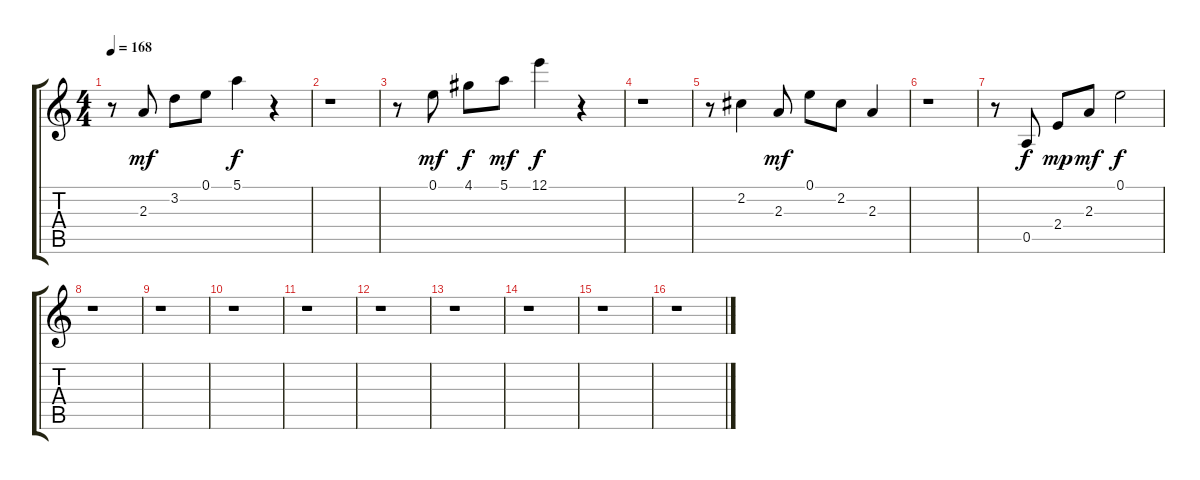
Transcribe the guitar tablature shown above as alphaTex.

\track "" {instrument electricguitarjazz}
\staff {score tabs}
\tuning (E4 B3 G3 D3 A2 E2) {hide}
\ts (4 4)
\tempo 168
\clef g2
\ks c
r.8{dy f} 2.3.8{dy mf} 3.2.8 0.1.8 5.1.4{dy f} r.4 |
r.1 |
r.8 0.1.8{dy mf} 4.1.8{dy f} 5.1.8{dy mf} 12.1.4{dy f} r.4 |
r.1 |
r.8 2.2.4 2.3.8{dy mf} 0.1.8 2.2.8 2.3.4 |
r.1 |
r.8 0.5.8{dy f} 2.4.8{dy mp} 2.3.8{dy mf} 0.1.2{dy f} |
r.1 |
r.1 |
r.1 |
r.1 |
r.1 |
r.1 |
r.1 |
r.1 |
r.1
